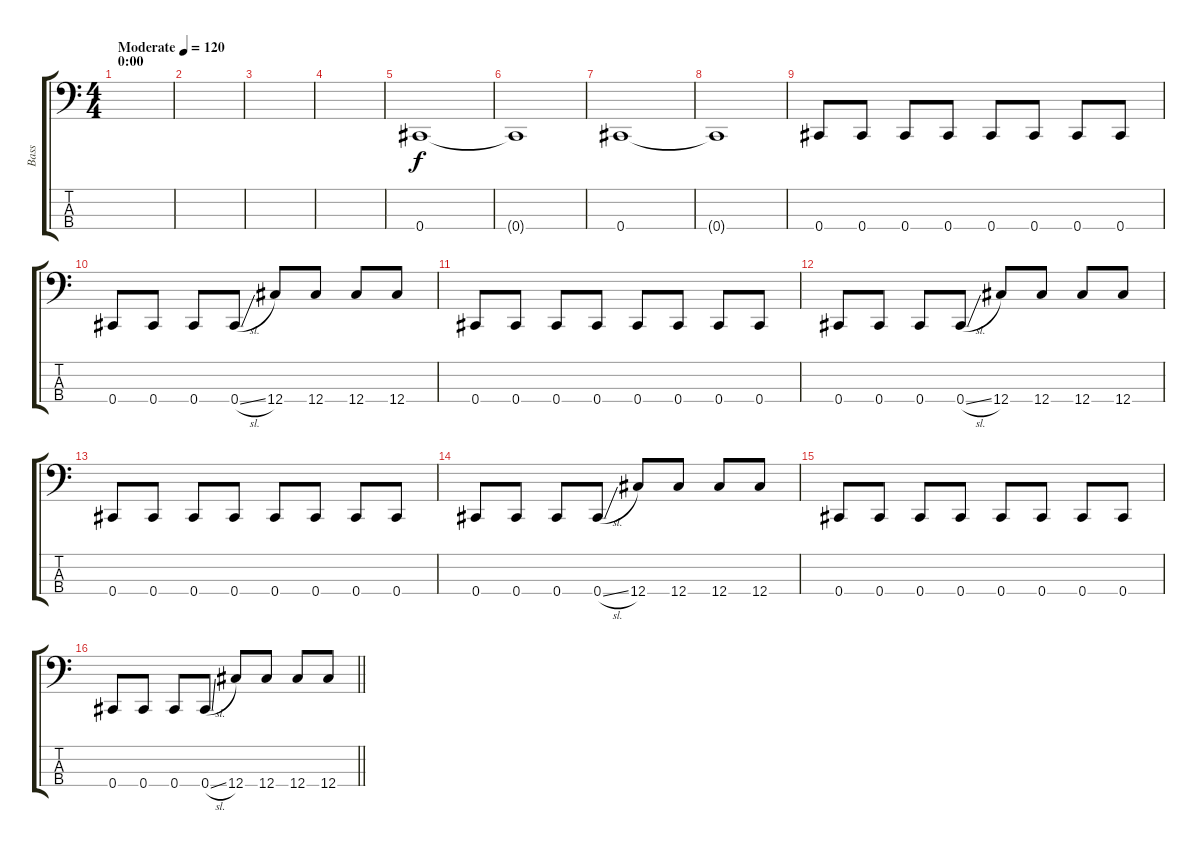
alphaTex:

\track ("Bass " "Bass ") {instrument electricbassfinger}
\staff {score tabs}
\tuning (Gb2 Db2 Ab1 Db1) {hide}
\ts (4 4)
\section ("" "0:00")
\tempo (120 "Moderate")
\clef f4
\ks c
|
|
|
|
0.4.1 |
0.4{t}.1 |
0.4.1 |
0.4{t}.1 |
0.4.8 0.4.8 0.4.8 0.4.8 0.4.8 0.4.8 0.4.8 0.4.8 |
0.4.8 0.4.8 0.4.8 0.4{sl}.8 12.4.8 12.4.8 12.4.8 12.4.8 |
0.4.8 0.4.8 0.4.8 0.4.8 0.4.8 0.4.8 0.4.8 0.4.8 |
0.4.8 0.4.8 0.4.8 0.4{sl}.8 12.4.8 12.4.8 12.4.8 12.4.8 |
0.4.8 0.4.8 0.4.8 0.4.8 0.4.8 0.4.8 0.4.8 0.4.8 |
0.4.8 0.4.8 0.4.8 0.4{sl}.8 12.4.8 12.4.8 12.4.8 12.4.8 |
0.4.8 0.4.8 0.4.8 0.4.8 0.4.8 0.4.8 0.4.8 0.4.8 |
\barLineRight lightlight
0.4.8 0.4.8 0.4.8 0.4{sl}.8 12.4.8 12.4.8 12.4.8 12.4.8
